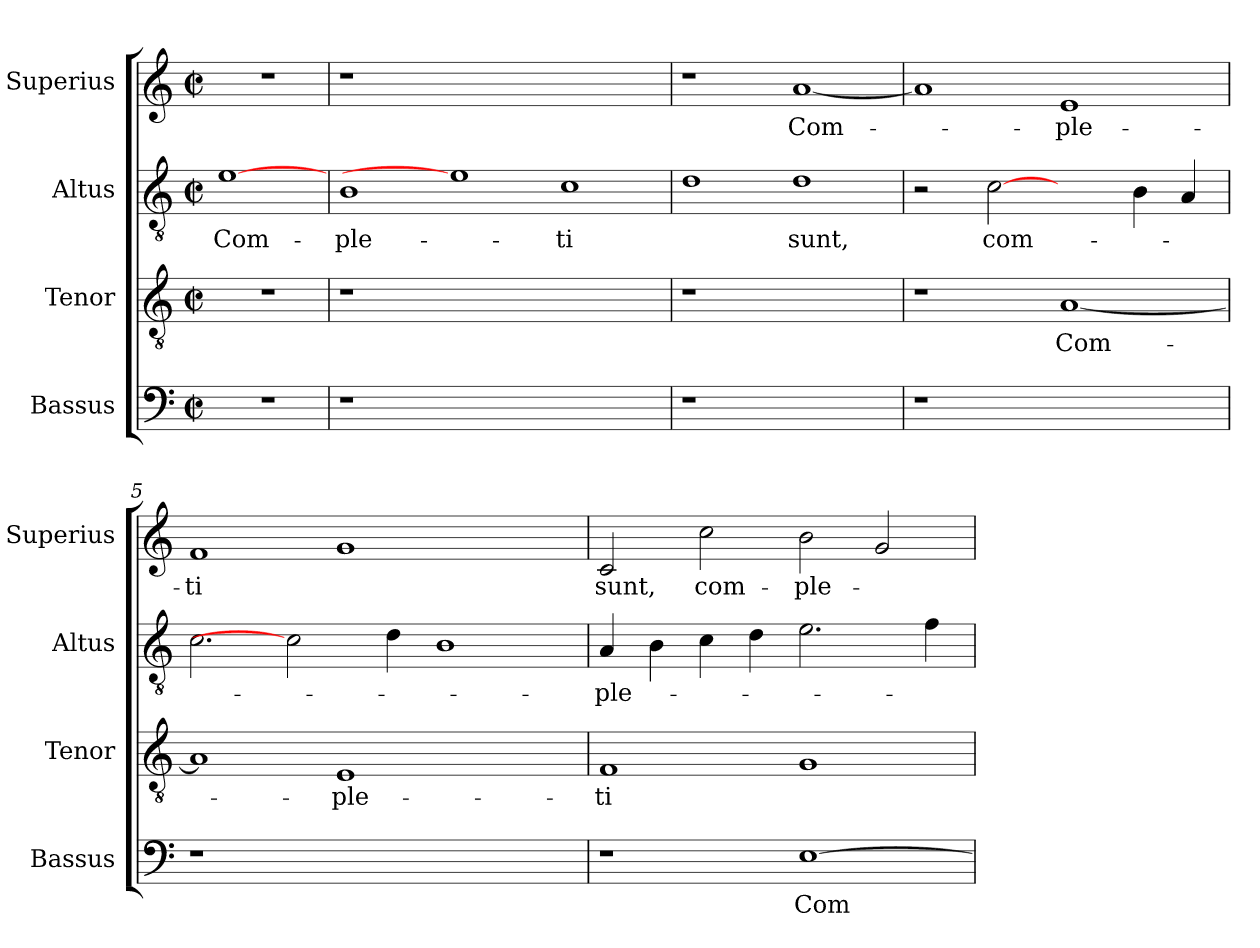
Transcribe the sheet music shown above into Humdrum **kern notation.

**kern	**text	**kern	**text	**kern	**text	**kern	**text
*part4	*part4	*part3	*part3	*part2	*part2	*part1	*part1
*staff4	*staff4	*staff3	*staff3	*staff2	*staff2	*staff1	*staff1
*I"Bassus	*	*I"Tenor	*	*I"Altus	*	*I"Superius	*
*I'Bassus	*	*I'Tenor	*	*I'Altus	*	*I'Superius	*
!!LO:PB:g=z
*clefF4	*	*clefGv2	*	*clefGv2	*	*clefG2	*
*	*	*ITrd7c12	*	*ITrd7c12	*	*	*
*k[]	*	*k[]	*	*k[]	*	*k[]	*
*M2/2	*	*M2/2	*	*M2/2	*	*M2/2	*
*met(c|)	*	*met(c|)	*	*met(c|)	*	*met(c|)	*
=1	=1	=1	=1	=1	=1	=1	=1
!LO:N:vis=1	!	!LO:N:vis=1	!	!	!	!	!
!	!	!	!	!	!LO:LY:b:color=#000000	!LO:N:vis=1	!
1r	.	1r	.	[1Ei	Com-	1r	.
=2	=2	=2	=2	=2	=2	=2	=2
!LO:N:vis=1	!	!LO:N:vis=1	!	!	!	!	!
!	!	!	!	!	!LO:LY:b:color=#000000	!LO:N:vis=1	!
1r	.	1r	.	1BBi	-ple-	1r	.
0ryy	.	0ryy	.	1Ei]	.	0ryy	.
!	!	!	!	!	!LO:LY:b:color=#000000	!	!
.	.	.	.	1Ci	-ti	.	.
=3	=3	=3	=3	=3	=3	=3	=3
!LO:N:vis=1	!	!LO:N:vis=1	!	!	!	!	!
1r	.	1r	.	1Di	.	1r	.
!	!	!	!	!	!LO:LY:b:color=#000000	!	!
!	!	!	!	!	!	!	!LO:LY:b:color=#000000
1ryy	.	1ryy	.	1Di	sunt,	[<1ai	Com-
=4	=4	=4	=4	=4	=4	=4	=4
!LO:N:vis=1	!	!	!	!	!	!	!
1r	.	1r	.	2r	.	1ai]	.
!	!	!	!	!	!LO:LY:b:color=#000000	!	!
.	.	.	.	[2Ci	com-	.	.
!	!	!	!LO:LY:b:color=#000000	!	!	!	!
!	!	!	!	!	!	!	!LO:LY:b:color=#000000
1ryy	.	[<1AAi	Com-	2ryy	.	1ei	-ple-
.	.	.	.	4BBi\	.	.	.
.	.	.	.	4AAi/	.	.	.
=5	=5	=5	=5	=5	=5	=5	=5
!LO:N:vis=1	!	!	!	!	!	!	!
!	!	!	!	!	!	!	!LO:LY:b:color=#000000
1r	.	1AAi]	.	2.Ci\	.	1fi	-ti
.	.	.	.	2Ci]	.	.	.
!	!	!	!LO:LY:b:color=#000000	!	!	!	!
1.ryy	.	1EEi	-ple-	.	.	1gi	.
.	.	.	.	4Di\	.	.	.
.	.	.	.	1BBi	.	.	.
.	.	2ryy	.	.	.	2ryy	.
=6	=6	=6	=6	=6	=6	=6	=6
!	!	!	!LO:LY:b:color=#000000	!	!	!	!
!	!	!	!	!	!LO:LY:b:color=#000000	!	!
!	!	!	!	!	!	!	!LO:LY:b:color=#000000
1r	.	1FFi	-ti	4AAi/	-ple-	2ci/	sunt,
.	.	.	.	4BBi\	.	.	.
!	!	!	!	!	!	!	!LO:LY:b:color=#000000
.	.	.	.	4Ci\	.	2cci\	com-
.	.	.	.	4Di\	.	.	.
!	!LO:LY:b:color=#000000	!	!	!	!	!	!
!	!	!	!	!	!	!	!LO:LY:b:color=#000000
[>1Ei	Com-	1GGi	.	2.Ei\	.	2bi\	-ple-
.	.	.	.	.	.	2gi/	.
.	.	.	.	4Fi\	.	.	.
=	=	=	=	=	=	=	=
*-	*-	*-	*-	*-	*-	*-	*-
